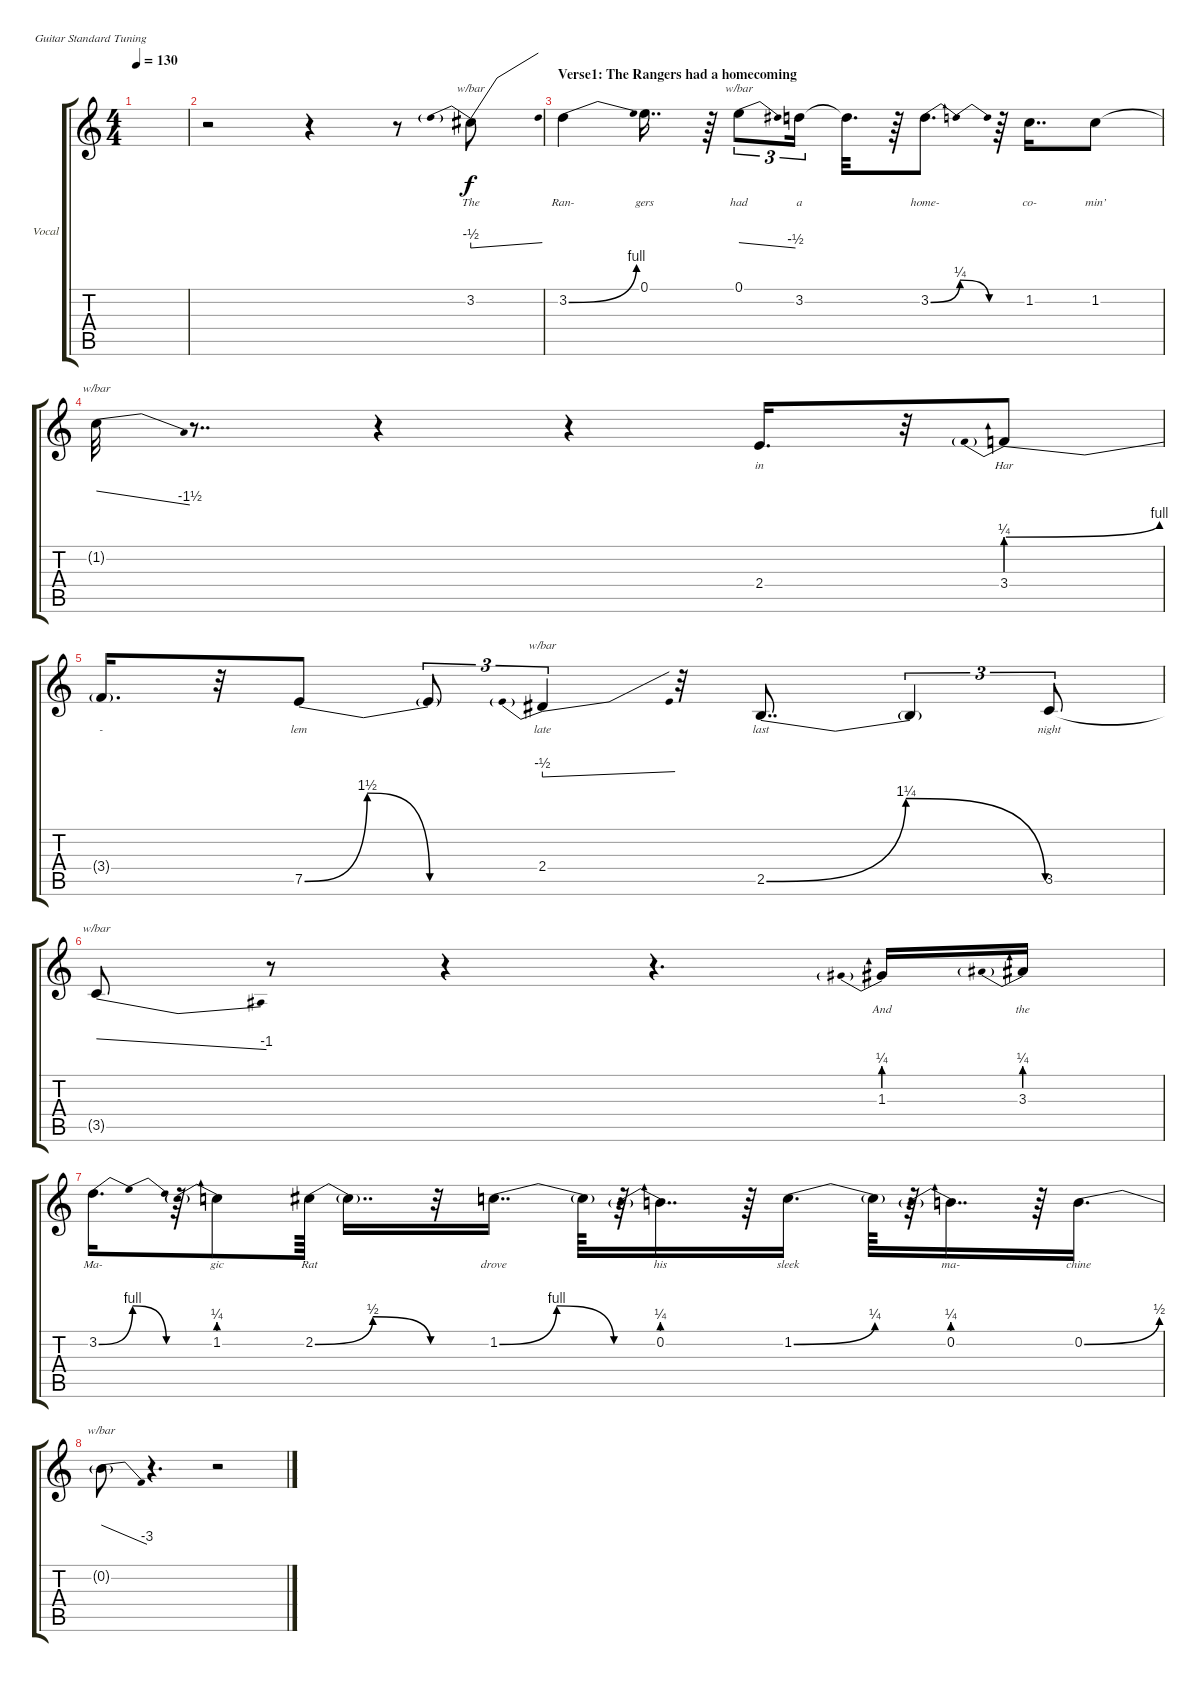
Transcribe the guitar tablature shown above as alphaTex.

\defaultSystemsLayout 4
\bracketExtendMode groupsimilarinstruments
\firstSystemTrackNameOrientation horizontal
\otherSystemsTrackNameOrientation horizontal
\track ("Vocal" "Vocal") {instrument electricguitarclean}
\staff {score tabs}
\tuning (E4 B3 G3 D3 A2 E2)
\ts (4 4)
\tempo 130
\clef g2
\scale
0.333333
\ks c
|
\scale
0.333333 r.2 r.4 r.8 3.2.8{tbe (predivedive default 0 -2 14.399999999999999 0) lyrics (0 "The") lyrics (1 "") lyrics (2 "") lyrics (3 "") lyrics (4 "")} |
\section ("" "Verse1: The Rangers had a homecoming")
\scale
0.333333 3.2{be (bend 3.5999999999999996 0 14.399999999999999 4)}.4{lyrics (0 "Ran-") lyrics (1 "") lyrics (2 "") lyrics (3 "") lyrics (4 "")} 0.1.16{dd lyrics (0 "gers") lyrics (1 "") lyrics (2 "") lyrics (3 "") lyrics (4 "")} r.64 0.1.8{tu (3 2) tbe (dive default 41.4 0 59.4 -2) lyrics (0 "had") lyrics (1 "") lyrics (2 "") lyrics (3 "") lyrics (4 "")} 3.2.16{tu (3 2) lyrics (0 "a") lyrics (1 "") lyrics (2 "") lyrics (3 "") lyrics (4 "")} 3.2{t}.32{d lyrics (0 "") lyrics (1 "") lyrics (2 "") lyrics (3 "") lyrics (4 "")} r.64 3.2{be (bendrelease 0.6 0 6.6 1 10.799999999999999 1 22.2 0)}.8{d lyrics (0 "home-") lyrics (1 "") lyrics (2 "") lyrics (3 "") lyrics (4 "")} r.64 1.2.16{dd lyrics (0 "co-") lyrics (1 "") lyrics (2 "") lyrics (3 "") lyrics (4 "")} 1.2.8{lyrics (0 "min’") lyrics (1 "") lyrics (2 "") lyrics (3 "") lyrics (4 "")} |
\scale
0.333333 1.2{t}.32{tbe (dive default 0 0 60 -6) lyrics (0 "") lyrics (1 "") lyrics (2 "") lyrics (3 "") lyrics (4 "")} r.8{dd} r.4 r.4 2.4.16{d lyrics (0 "in") lyrics (1 "") lyrics (2 "") lyrics (3 "") lyrics (4 "")} r.32 3.4{be (prebendbend 0 1 59.4 4)}.8{lyrics (0 "Har") lyrics (1 "") lyrics (2 "") lyrics (3 "") lyrics (4 "")} |
\scale
0.333333 3.4{be (hold 0 0 60 0) t}.16{d lyrics (0 "-") lyrics (1 "") lyrics (2 "") lyrics (3 "") lyrics (4 "")} r.32 7.5{be (bendrelease 0 0 1.7999999999999998 6 35.4 6 59.4 0)}.8{lyrics (0 "lem") lyrics (1 "") lyrics (2 "") lyrics (3 "") lyrics (4 "")} 7.5{be (hold 0 0 60 0) t}.8{tu (3 2) lyrics (0 "") lyrics (1 "") lyrics (2 "") lyrics (3 "") lyrics (4 "")} 2.4.4{tu (3 2) tbe (predivedive default 0 -2 21 0) lyrics (0 "late") lyrics (1 "") lyrics (2 "") lyrics (3 "") lyrics (4 "")} r.32{lyrics (0 "") lyrics (1 "") lyrics (2 "") lyrics (3 "") lyrics (4 "")} 2.5{be (bendrelease 3.5999999999999996 0 12.6 5 30.599999999999998 5 46.8 0)}.8{dd lyrics (0 "last") lyrics (1 "") lyrics (2 "") lyrics (3 "") lyrics (4 "")} 2.5{t}.4{tu (3 2) lyrics (0 "") lyrics (1 "") lyrics (2 "") lyrics (3 "") lyrics (4 "")} 3.5.8{tu (3 2) lyrics (0 "night") lyrics (1 "") lyrics (2 "") lyrics (3 "") lyrics (4 "")} |
\scale
0.333333 3.5{t}.8{tbe (dive default 45.6 0 59.4 -4) lyrics (0 "") lyrics (1 "") lyrics (2 "") lyrics (3 "") lyrics (4 "")} r.8 r.4 r.4{d} 1.3{be (prebend 0 1 60 1)}.16{lyrics (0 "And") lyrics (1 "") lyrics (2 "") lyrics (3 "") lyrics (4 "")} 3.3{be (prebend 0 1 60 1)}.16{lyrics (0 "the") lyrics (1 "") lyrics (2 "") lyrics (3 "") lyrics (4 "")} |
\scale
0.333333 3.2{be (bendrelease 0.6 0 6 4 6.6 4 12.6 0)}.16{d lyrics (0 "Ma-") lyrics (1 "") lyrics (2 "") lyrics (3 "") lyrics (4 "")} r.64 1.2{be (prebend 0 1 60 1)}.8{lyrics (0 "gic") lyrics (1 "") lyrics (2 "") lyrics (3 "") lyrics (4 "")} 2.2{be (bendrelease 0 0 1.2 2 24 2 43.8 0)}.64{lyrics (0 "Rat") lyrics (1 "") lyrics (2 "") lyrics (3 "") lyrics (4 "")} 2.2{t}.16{dd lyrics (0 "") lyrics (1 "") lyrics (2 "") lyrics (3 "") lyrics (4 "")} r.32 1.2{be (bendrelease 0.6 0 4.2 4 6.6 4 29.4 0)}.16{dd lyrics (0 "drove") lyrics (1 "") lyrics (2 "") lyrics (3 "") lyrics (4 "")} 1.2{t}.64{lyrics (0 "") lyrics (1 "") lyrics (2 "") lyrics (3 "") lyrics (4 "")} r.64 0.2{be (prebend 0 1 60 1)}.16{dd lyrics (0 "his") lyrics (1 "") lyrics (2 "") lyrics (3 "") lyrics (4 "")} r.64 1.2{be (bend 0 0 7.8 1)}.16{d lyrics (0 "sleek") lyrics (1 "") lyrics (2 "") lyrics (3 "") lyrics (4 "")} 1.2{be (hold 0 0 60 0) t}.64{lyrics (0 "") lyrics (1 "") lyrics (2 "") lyrics (3 "") lyrics (4 "")} r.64 0.2{be (prebend 0 1 60 1)}.16{dd lyrics (0 "ma-") lyrics (1 "") lyrics (2 "") lyrics (3 "") lyrics (4 "")} r.64 0.2{be (bend 6 0 29.4 2)}.16{d lyrics (0 "chine") lyrics (1 "") lyrics (2 "") lyrics (3 "") lyrics (4 "")} |
\scale
0.333333 0.2{be (hold 0 0 60 0) t}.8{tbe (dive default 42.6 0 60 -12) lyrics (0 "") lyrics (1 "") lyrics (2 "") lyrics (3 "") lyrics (4 "")} r.4{d} r.2
